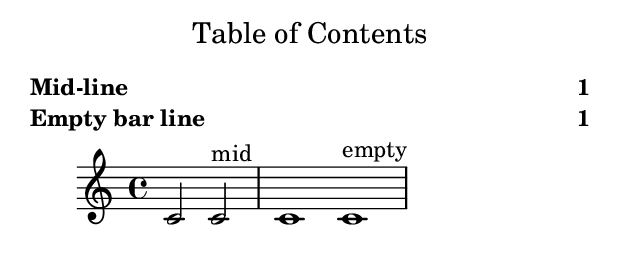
\version "2.14.0"

\header {
  texidoc = "Page labels on loose columns are not ignored: this includes both mid-line
unbreakable columns which only contain labels and columns with empty bar lines (and no other
break-aligned grobs)."
}

#(set-default-paper-size "a6")

\book {
  \markuplines \table-of-contents

  \relative c' {
    c2 \tocItem "Mid-line" c^"mid"
    c1
    \bar ""
    \tocItem "Empty bar line"
    c1^"empty"
  }
}
